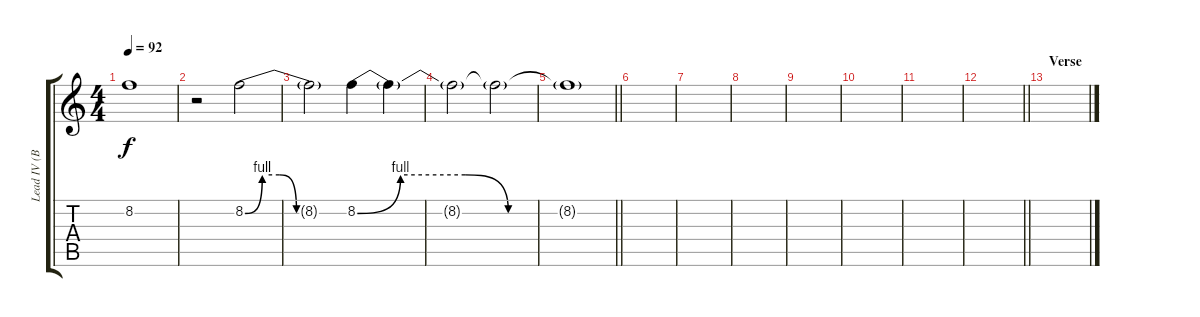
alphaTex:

\track ("Lead IV (Background)" "Lead IV (B") {instrument distortionguitar}
\staff {score tabs}
\tuning (D4 A3 F3 C3 G2 D2) {hide}
\ts (4 4)
\tempo 92
\clef g2
\ks c
8.2{t}.1{dy f} |
r.2 8.2{be (custom 0 0 10 4 20 4 30 0 60 0)}.2 |
8.2{t}.2 8.2{be (custom 0 0 10 4 25 4 35 0 60 0)}.4 8.2{t}.4 |
8.2{t}.2 8.2{t}.2 |
\barLineRight lightlight
8.2{t}.1 |
\section ("" "")
|
|
|
|
|
|
\barLineRight lightlight
|
\section ("" "Verse")
